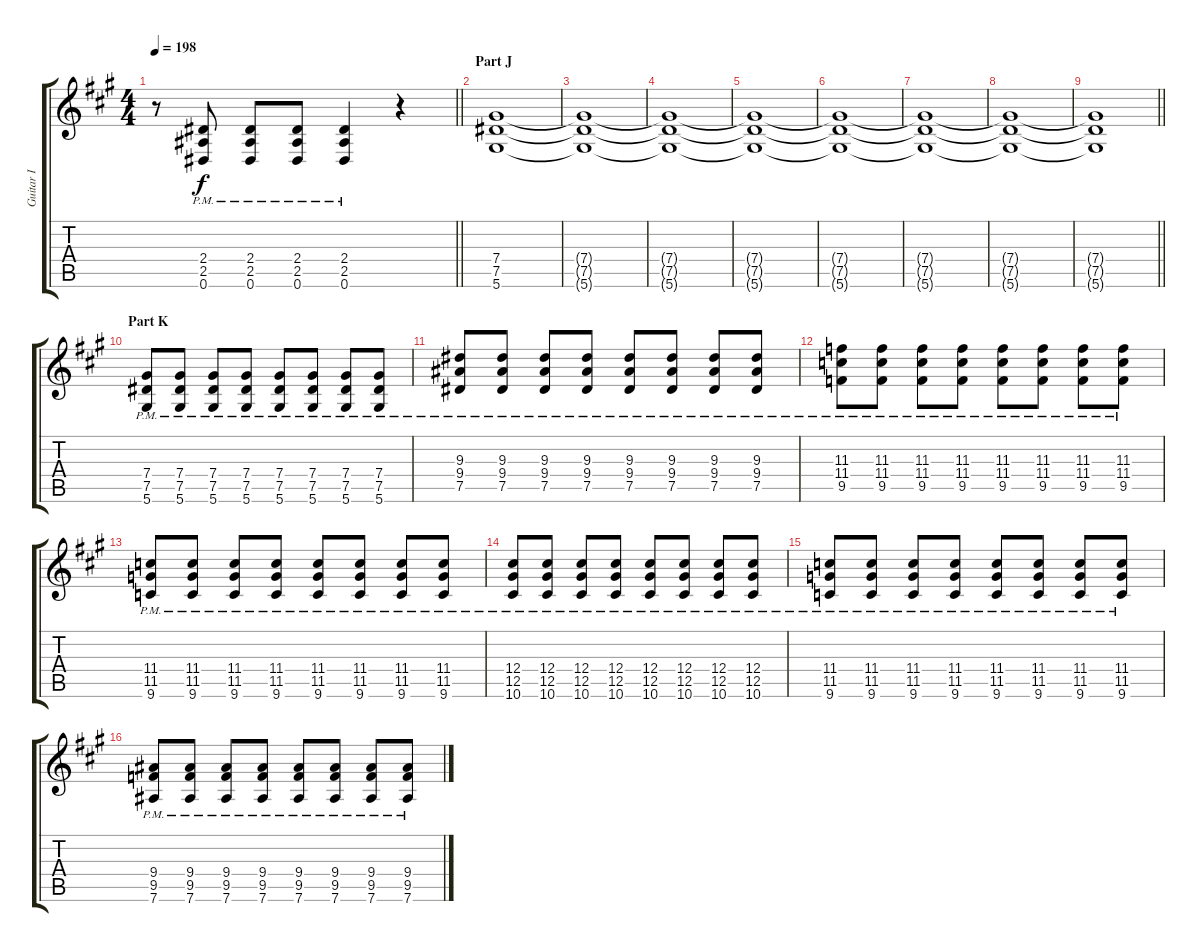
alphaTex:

\track ("Guitar I" "Guitar I") {instrument distortionguitar}
\staff {score tabs}
\tuning (Eb4 Bb3 Gb3 Db3 Ab2 Eb2) {hide}
\ts (4 4)
\tempo 198
\clef g2
\barLineRight lightlight
\ks a
r.8{dy f} (2.4{pm} 2.5{pm} 0.6{pm}).8 (2.4{pm} 2.5{pm} 0.6{pm}).8 (2.4{pm} 2.5{pm} 0.6{pm}).8 (2.4{pm} 2.5{pm} 0.6{pm}).4 r.4 |
\section ("" "Part J")
(7.4 7.5 5.6).1 |
(7.4{t} 7.5{t} 5.6{t}).1 |
(7.4{t} 7.5{t} 5.6{t}).1 |
(7.4{t} 7.5{t} 5.6{t}).1 |
(7.4{t} 7.5{t} 5.6{t}).1 |
(7.4{t} 7.5{t} 5.6{t}).1 |
(7.4{t} 7.5{t} 5.6{t}).1 |
\barLineRight lightlight
(7.4{t} 7.5{t} 5.6{t}).1 |
\section ("" "Part K")
(7.4{pm} 7.5{pm} 5.6{pm}).8 (7.4{pm} 7.5{pm} 5.6{pm}).8 (7.4{pm} 7.5{pm} 5.6{pm}).8 (7.4{pm} 7.5{pm} 5.6{pm}).8 (7.4{pm} 7.5{pm} 5.6{pm}).8 (7.4{pm} 7.5{pm} 5.6{pm}).8 (7.4{pm} 7.5{pm} 5.6{pm}).8 (7.4{pm} 7.5{pm} 5.6{pm}).8 |
(9.3{pm} 9.4{pm} 7.5{pm}).8 (9.3{pm} 9.4{pm} 7.5{pm}).8 (9.3{pm} 9.4{pm} 7.5{pm}).8 (9.3{pm} 9.4{pm} 7.5{pm}).8 (9.3{pm} 9.4{pm} 7.5{pm}).8 (9.3{pm} 9.4{pm} 7.5{pm}).8 (9.3{pm} 9.4{pm} 7.5{pm}).8 (9.3{pm} 9.4{pm} 7.5{pm}).8 |
(11.3{pm} 11.4{pm} 9.5{pm}).8 (11.3{pm} 11.4{pm} 9.5{pm}).8 (11.3{pm} 11.4{pm} 9.5{pm}).8 (11.3{pm} 11.4{pm} 9.5{pm}).8 (11.3{pm} 11.4{pm} 9.5{pm}).8 (11.3{pm} 11.4{pm} 9.5{pm}).8 (11.3{pm} 11.4{pm} 9.5{pm}).8 (11.3{pm} 11.4{pm} 9.5{pm}).8 |
(11.4{pm} 11.5{pm} 9.6{pm}).8 (11.4{pm} 11.5{pm} 9.6{pm}).8 (11.4{pm} 11.5{pm} 9.6{pm}).8 (11.4{pm} 11.5{pm} 9.6{pm}).8 (11.4{pm} 11.5{pm} 9.6{pm}).8 (11.4{pm} 11.5{pm} 9.6{pm}).8 (11.4{pm} 11.5{pm} 9.6{pm}).8 (11.4{pm} 11.5{pm} 9.6{pm}).8 |
(12.4{pm} 12.5{pm} 10.6{pm}).8 (12.4{pm} 12.5{pm} 10.6{pm}).8 (12.4{pm} 12.5{pm} 10.6{pm}).8 (12.4{pm} 12.5{pm} 10.6{pm}).8 (12.4{pm} 12.5{pm} 10.6{pm}).8 (12.4{pm} 12.5{pm} 10.6{pm}).8 (12.4{pm} 12.5{pm} 10.6{pm}).8 (12.4{pm} 12.5{pm} 10.6{pm}).8 |
(11.4{pm} 11.5{pm} 9.6{pm}).8 (11.4{pm} 11.5{pm} 9.6{pm}).8 (11.4{pm} 11.5{pm} 9.6{pm}).8 (11.4{pm} 11.5{pm} 9.6{pm}).8 (11.4{pm} 11.5{pm} 9.6{pm}).8 (11.4{pm} 11.5{pm} 9.6{pm}).8 (11.4{pm} 11.5{pm} 9.6{pm}).8 (11.4{pm} 11.5{pm} 9.6{pm}).8 |
(9.4{pm} 9.5{pm} 7.6{pm}).8 (9.4{pm} 9.5{pm} 7.6{pm}).8 (9.4{pm} 9.5{pm} 7.6{pm}).8 (9.4{pm} 9.5{pm} 7.6{pm}).8 (9.4{pm} 9.5{pm} 7.6{pm}).8 (9.4{pm} 9.5{pm} 7.6{pm}).8 (9.4{pm} 9.5{pm} 7.6{pm}).8 (9.4{pm} 9.5{pm} 7.6{pm}).8
